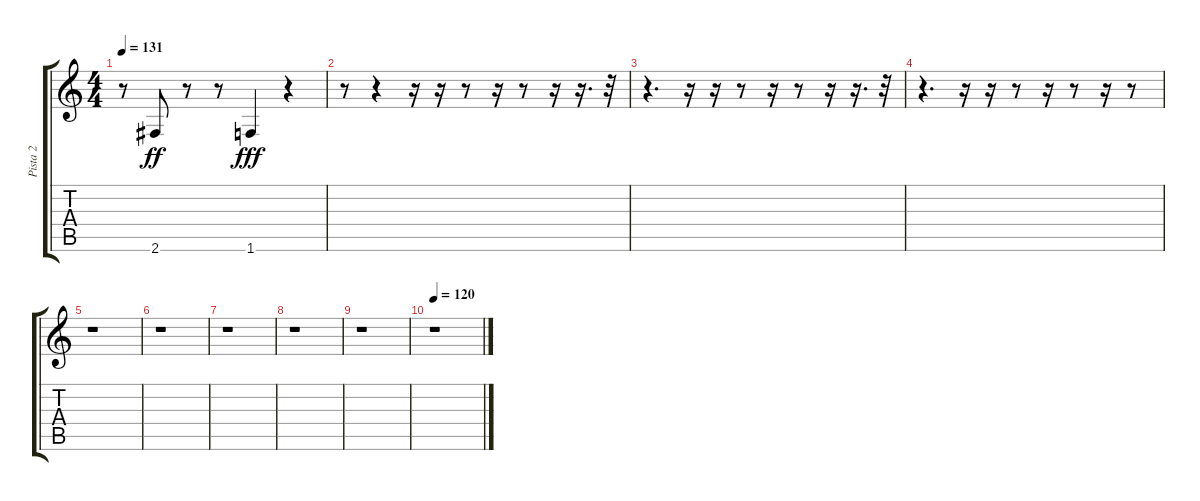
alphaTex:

\track ("Pista 2" "Pista 2") {instrument electricbassfinger}
\staff {score tabs}
\tuning (E4 B3 G3 D3 A2 E2) {hide}
\ts (4 4)
\tempo 131
\clef g2
\ks c
r.8{dy fff} 2.6.8{dy ff} r.8 r.8 1.6.4{dy fff} r.4 |
r.8 r.4 r.16 r.16 r.8 r.16 r.8 r.16 r.16{d} r.32 |
r.4{d} r.16 r.16 r.8 r.16 r.8 r.16 r.16{d} r.32 |
r.4{d} r.16 r.16 r.8 r.16 r.8 r.16 r.8 |
r.1 |
r.1 |
r.1 |
r.1 |
r.1 |
\tempo 120
r.1
